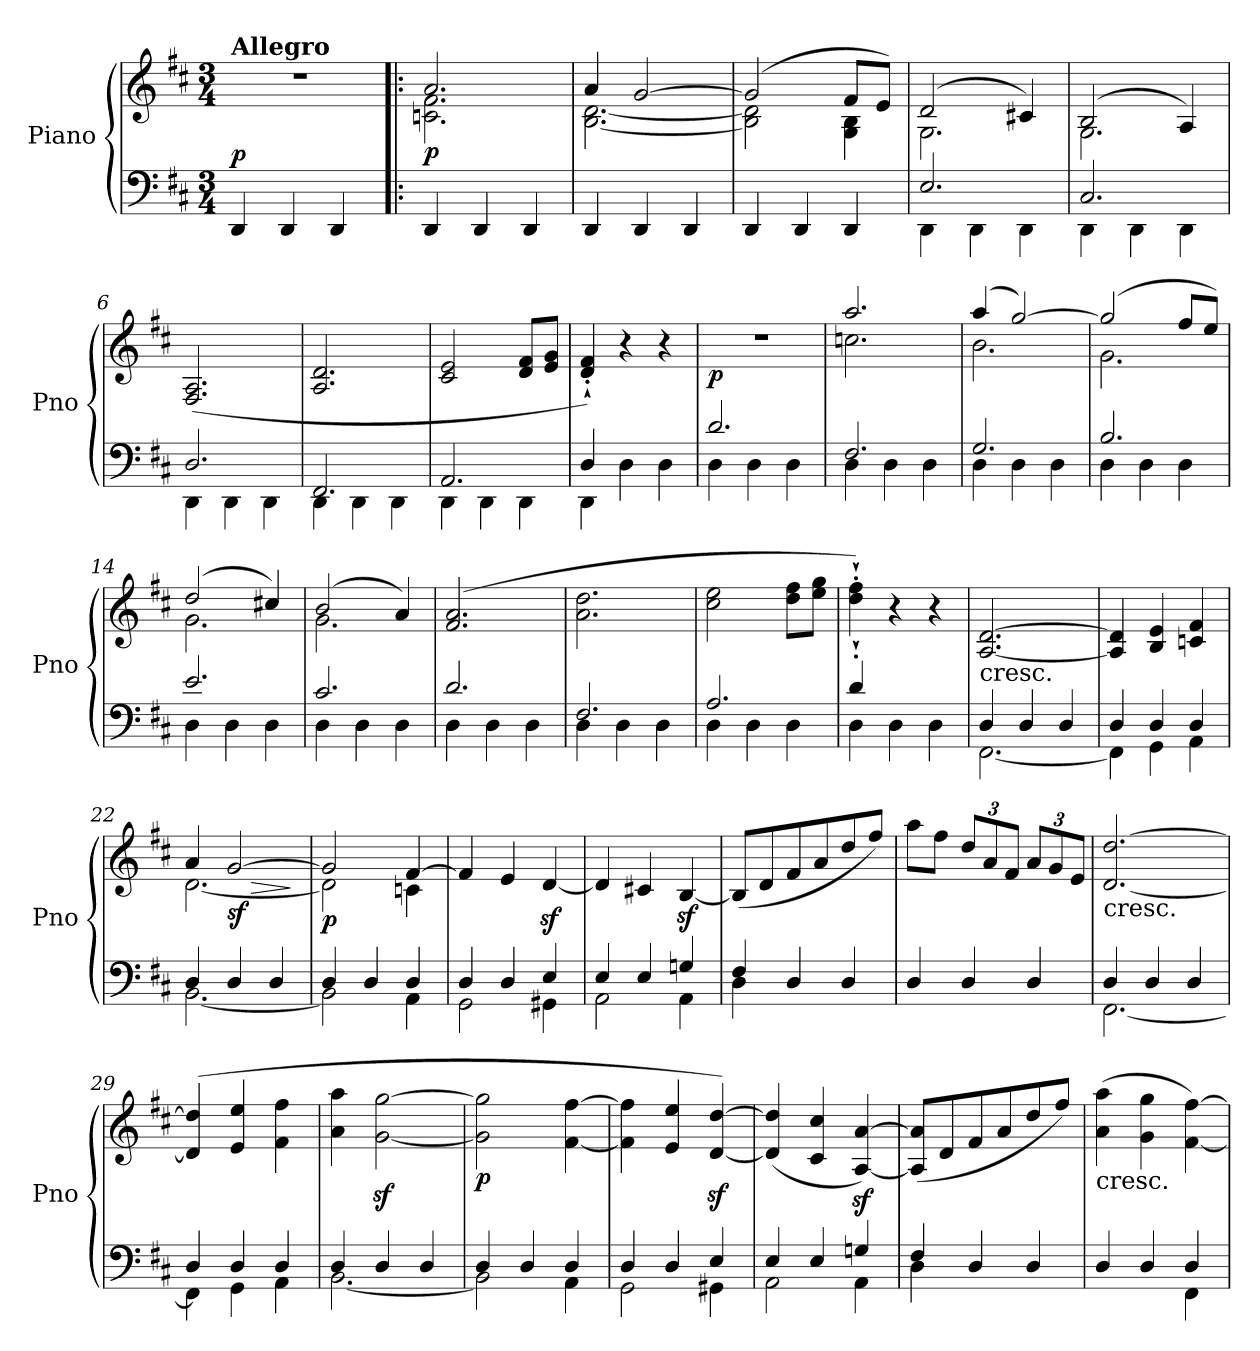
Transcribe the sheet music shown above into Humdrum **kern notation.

**kern	**kern	**dynam
*part1	*part1	*part1
*staff2	*staff1	*staff1/2
*I"Piano	*	*
*I'Pno	*	*
*clefF4	*clefG2	*
*k[f#c#]	*k[f#c#]	*
*D:	*D:	*
*M3/4	*M3/4	*
=	=	=
!	!LO:TX:a:B:t=Allegro	!
!	!	!LO:DY:a=2
4DD/	2.r	p
4DD/	.	.
4DD/	.	.
=1!|:	=1!|:	=1!|:
*	*^	*
!	!	!	!LO:DY:b
4DD/	2.a/	2.cn\ 2.f#\	p
4DD/	.	.	.
4DD/	.	.	.
=2	=2	=2	=2
4DD/	4a/	[2.B\ [2.d\	.
4DD/	[2g/	.	.
4DD/	.	.	.
=3	=3	=3	=3
4DD/	(>2g/]	2B\] 2d\]	.
4DD/	.	.	.
4DD/	8f#/L	4G\ 4B\	.
.	8e/J)	.	.
=4	=4	=4	=4
*^	*	*	*
2.E/	4DD\	(>2d/	2.G\	.
.	4DD\	.	.	.
.	4DD\	4c#X/)	.	.
=5	=5	=5	=5	=5
2.C#/	4DD\	(>2B/	2.G\	.
.	4DD\	.	.	.
.	4DD\	4A/)	.	.
*	*	*v	*v	*
=6	=6	=6	=6
2.D/	4DD\	(>2.F#/ 2.A/	.
.	4DD\	.	.
.	4DD\	.	.
=7	=7	=7	=7
2.FF#/	4DD\	2.A/ 2.d/	.
.	4DD\	.	.
.	4DD\	.	.
=8	=8	=8	=8
2.AA/	4DD\	2c#/ 2e/	.
.	4DD\	.	.
.	4DD\	8d/ 8f#/L	.
.	.	8e/ 8g/J	.
!!LO:LB:g=z
=9	=9	=9	=9
4D/	4DD\	4d/'` 4f#/'`)	.
4D\	2ryy	4r	.
4D\	.	4r	.
=10	=10	=10	=10
!	!	!	!LO:DY:b
2.d/	4D\	2.r	p
.	4D\	.	.
.	4D\	.	.
=11	=11	=11	=11
*	*	*^	*
2.F#/	4D\	2.aa/	2.ccn\	.
.	4D\	.	.	.
.	4D\	.	.	.
=12	=12	=12	=12	=12
2.G/	4D\	(>4aa/	2.b\	.
.	4D\	[2gg/)	.	.
.	4D\	.	.	.
=13	=13	=13	=13	=13
2.B/	4D\	(>2gg/]	2.g\	.
.	4D\	.	.	.
.	4D\	8ff#/L	.	.
.	.	8ee/J)	.	.
=14	=14	=14	=14	=14
2.e/	4D\	(>2dd/	2.g\	.
.	4D\	.	.	.
.	4D\	4cc#X/)	.	.
=15	=15	=15	=15	=15
2.c#/	4D\	(>2b/	2.g\	.
.	4D\	.	.	.
.	4D\	4a/)	.	.
*	*	*v	*v	*
=16	=16	=16	=16
2.d/	4D\	(>2.f#/ 2.a/	.
.	4D\	.	.
.	4D\	.	.
=17	=17	=17	=17
2.F#/	4D\	2.a\ 2.dd\	.
.	4D\	.	.
.	4D\	.	.
=18	=18	=18	=18
2.A/	4D\	2cc#\ 2ee\	.
.	4D\	.	.
.	4D\	8dd\ 8ff#\L	.
.	.	8ee\ 8gg\J	.
!!LO:LB:g=z
=19	=19	=19	=19
4d'`/	4D\	4dd\'` 4ff#\'`)	.
4D\	2ryy	4r	.
4D\	.	4r	.
=20	=20	=20	=20
!LO:TX:a:t=cresc.	!	!	!
4D/	[2.FF#\	[2.A/ [2.d/	.
4D/	.	.	.
4D/	.	.	.
=21	=21	=21	=21
4D/	4FF#\]	4A/] 4d/]	.
4D/	4GG\	4B/ 4e/	.
4D/	4AA\	4cn/ 4f#/	.
=22	=22	=22	=22
*	*	*^	*
4D/	[2.BB\	4a/	[2.d\	.
!	!	!	!	!LO:HP:b
!	!	!	!	!LO:DY:n=1:b
4D/	.	[2g/	.	> sf
4D/	.	.	.	.
*v	*v	*	*	*
*	*v	*v	*
.	.	]
=23	=23	=23
*^	*^	*
!	!	!	!	!LO:DY:b
4D/	2BB\]	2g/]	2d\]	p
4D/	.	.	.	.
4D/	4AA\	[4f#/	4cn\	.
*	*	*v	*v	*
=24	=24	=24	=24
4D/	2GG\	4f#/]	.
4D/	.	4e/	.
4E/	4GG#X\	[4dz</	.
=25	=25	=25	=25
4E/	2AA\	4d/]	.
4E/	.	4c#X/	.
4Gn/	4AA\	[4Bz</	.
=26	=26	=26	=26
4F#/	4D\	(<8B/L]	.
.	.	8d/	.
4D/	2ryy	8f#/	.
.	.	8a/	.
4D/	.	8dd/	.
.	.	8ff#/J)	.
*v	*v	*	*
=27	=27	=27
4D/	8aa\L	.
.	8ff#\J	.
*	*Xbrackettup	*
4D/	12dd/L	.
.	12a/	.
.	12f#/J	.
4D/	12a/L	.
.	12g/	.
.	12e/J	.
!!LO:LB:g=z
=28	=28	=28
*^	*	*
!	!	!LO:TX:b:t=cresc.	!
4D/	[2.FF#\	[2.d/ [2.dd/	.
4D/	.	.	.
4D/	.	.	.
=29	=29	=29	=29
4D/	4FF#\]	(>4d/] 4dd/]	.
4D/	4GG\	4e/ 4ee/	.
4D/	4AA\	4f#\ 4ff#\	.
=30	=30	=30	=30
4D/	[2.BB\	4a\ 4aa\	.
4D/	.	[2g\z< [2gg\z<	.
4D/	.	.	.
=31	=31	=31	=31
!	!	!	!LO:DY:b
4D/	2BB\]	2g\] 2gg\]	p
4D/	.	.	.
4D/	4AA\	[4f#\ [4ff#\	.
=32	=32	=32	=32
4D/	2GG\	4f#\] 4ff#\]	.
4D/	.	4e/ 4ee/	.
4E/	4GG#X\	[4d/z< [4dd/z<)	.
=33	=33	=33	=33
4E/	2AA\	(<4d/] 4dd/]	.
4E/	.	4c#/ 4cc#/	.
4Gn/	4AA\	[4A/z< [4a/z<)	.
=34	=34	=34	=34
4F#/	4D\	(<8A/] 8a/]L	.
.	.	8d/	.
4D/	2ryy	8f#/	.
.	.	8a/	.
4D/	.	8dd/	.
.	.	8ff#/J)	.
=35	=35	=35	=35
!	!	!LO:TX:b:t=cresc.	!
4D/	2ryy	(>4a\ 4aa\	.
4D/	.	4g\ 4gg\	.
4D/	4FF#\	[4f#\ [4ff#\)	.
*v	*v	*	*
=	=	=
*-	*-	*-
